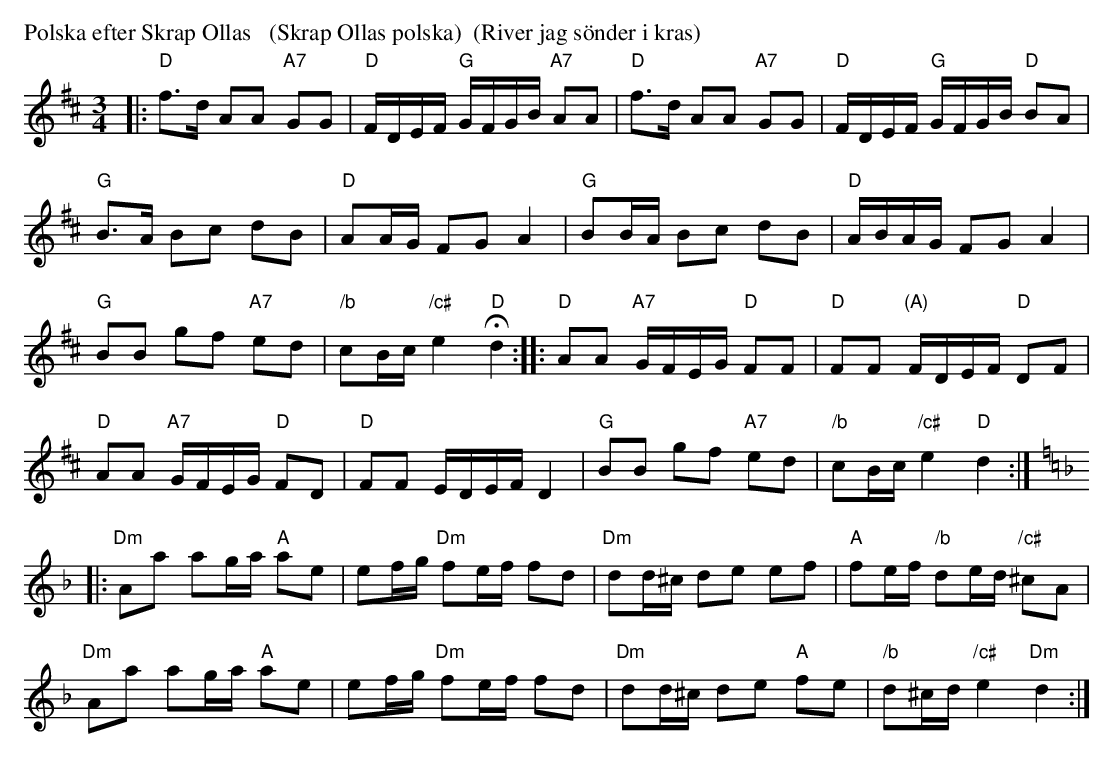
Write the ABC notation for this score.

X:1
P: Polska efter Skrap Ollas   (Skrap Ollas polska)  (River jag s\"onder i kras)
M: 3/4
L: 1/16
K: D
|:\
"D"f3d A2A2 "A7"G2G2 | "D"FDEF "G"GFGB "A7"A2A2 |\
"D"f3d A2A2 "A7"G2G2 | "D"FDEF "G"GFGB "D"B2A2 |
"G"B3A B2c2 d2B2 | "D"A2AG F2G2 A4 |\
"G"B2BA B2c2 d2B2 | "D"ABAG F2G2 A4 |
"G"B2B2 g2f2 "A7"e2d2 | "/b"c2Bc "/c#"e4 "D"Hd4 :|\
|:\
"D"A2A2 "A7"GFEG "D"F2F2 | "D"F2F2 "(A)"FDEF "D"D2F2 |
"D"A2A2 "A7"GFEG "D"F2D2 | "D"F2F2 EDEF D4 |\
"G"B2B2 g2f2 "A7"e2d2 | "/b"c2Bc "/c#"e4 "D"d4 :| [K:=f=c][K:Dm]
|:\
"Dm"A2a2 a2ga "A"a2e2 | e2fg "Dm"f2ef f2d2 |\
"Dm"d2d^c d2e2 e2f2 | "A"f2ef "/b"d2ed "/c#"^c2A2 |
"Dm"A2a2 a2ga "A"a2e2 | e2fg "Dm"f2ef f2d2 |\
"Dm"d2d^c d2e2 "A"f2e2 | "/b"d2^cd "/c#"e4 "Dm"d4 :|
